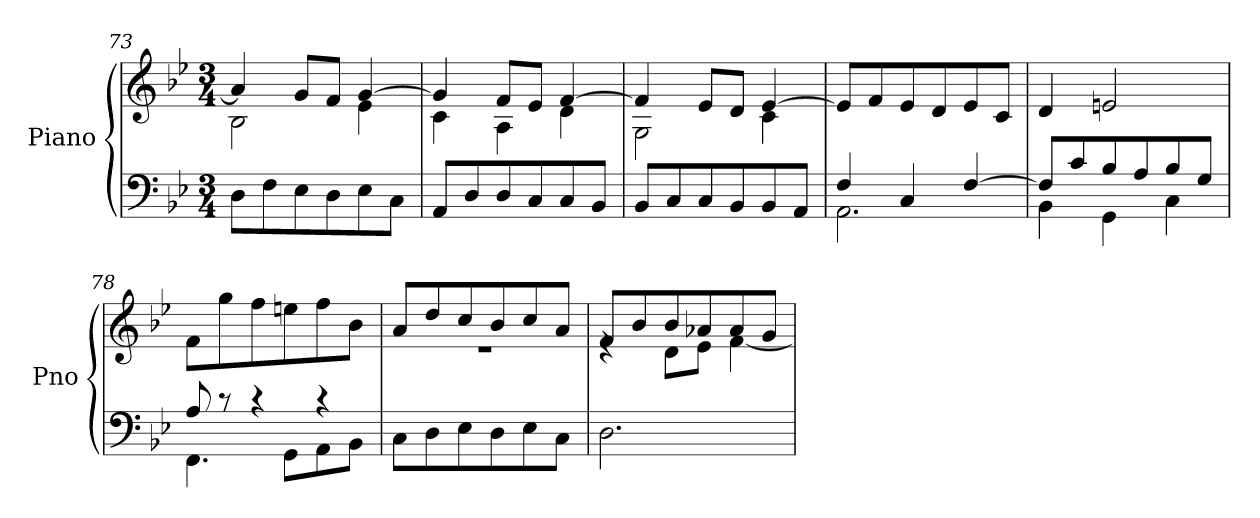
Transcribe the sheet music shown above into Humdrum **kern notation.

**kern	**kern
*part1	*part1
*staff2	*staff1
*I"Piano	*
*I'Pno	*
!!LO:PB:g=z
*clefF4	*clefG2
*k[b-e-]	*k[b-e-]
*M3/4	*M3/4
=73	=73
*	*^
8D\L	4a-/]	2B-\
8F\	.	.
8E-\	8g/L	.
8D\	8f/J	.
8E-\	[4g/	4e-\
8C\J	.	.
=74	=74	=74
8AA/L	4g/]	4c\
8D/	.	.
8D/	8f/L	4A\
8C/	8e-/J	.
8C/	[4f/	4d\
8BB-/J	.	.
=75	=75	=75
8BB-/L	4f/]	2G\
8C/	.	.
8C/	8e-/L	.
8BB-/	8d/J	.
8BB-/	[4e-/	4c\
8AA/J	.	.
*	*v	*v
=76	=76
*^	*
4F/	2.AA\	8e-/L]
.	.	8f/
4C/	.	8e-/
.	.	8d/
[4F/	.	8e-/
.	.	8c/J
=77	=77	=77
8F/L]	4BB-\	4d/
8c/	.	.
8B-/	4GG\	2en/
8A/	.	.
8B-/	4C\	.
8G/J	.	.
=78	=78	=78
8A/	4.FF\	8f\L
8r	.	8gg\
4r	.	8ff\
.	8GG\L	8een\
4r	8AA\	8ff\
.	8BB-\J	8b-\J
*v	*v	*
=79	=79
*	*^
8C\L	8a/L	2.r
8D\	8dd/	.
8E-\	8cc/	.
8D\	8b-/	.
8E-\	8cc/	.
8C\J	8a/J	.
!!LO:LB:g=z	!!
=80	=80	=80
2.D\	8f/L	4re
.	8b-/	.
.	8b-/	8d\L
.	8a-X/	8e-\J
.	8a-/	[4f\
.	8g/J	.
*	*v	*v
=	=
*-	*-
